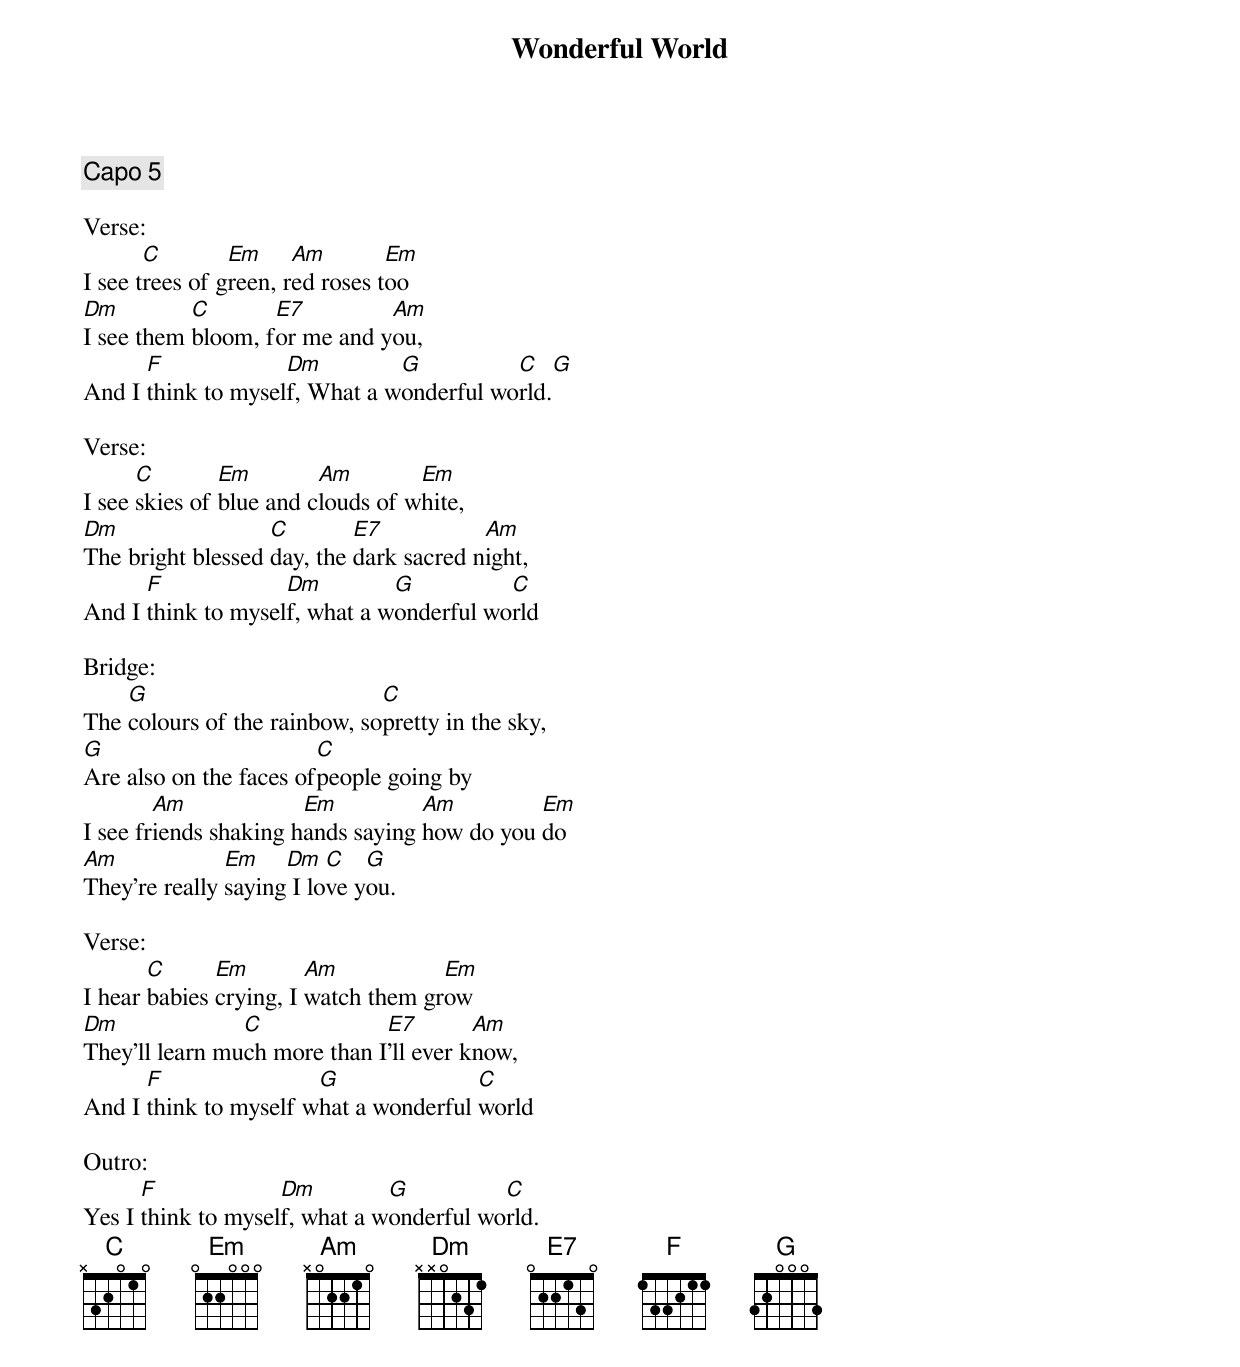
{title:Wonderful World}
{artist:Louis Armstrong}
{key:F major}
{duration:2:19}
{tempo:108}
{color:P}

{comment: Capo 5}

Verse:
I see t[C]rees of g[Em]reen, r[Am]ed roses t[Em]oo
[Dm]I see them [C]bloom, f[E7]or me and y[Am]ou,
And I [F]think to mysel[Dm]f, What a w[G]onderful wo[C]rld.[G]

Verse:
I see [C]skies of [Em]blue and c[Am]louds of w[Em]hite,
[Dm]The bright blessed [C]day, the [E7]dark sacred n[Am]ight,
And I [F]think to mysel[Dm]f, what a w[G]onderful wo[C]rld

Bridge:
The [G]colours of the rainbow, so[C]pretty in the sky,
[G]Are also on the faces of[C]people going by
I see fr[Am]iends shaking h[Em]ands saying [Am]how do you [Em]do
[Am]They’re really [Em]saying[Dm] I lo[C]ve y[G]ou.

Verse:
I hear [C]babies [Em]crying, I [Am]watch them gr[Em]ow
[Dm]They'll learn mu[C]ch more than I[E7]'ll ever k[Am]now,
And I [F]think to myself w[G]hat a wonderful [C]world

Outro:
Yes I [F]think to mysel[Dm]f, what a w[G]onderful wo[C]rld.
